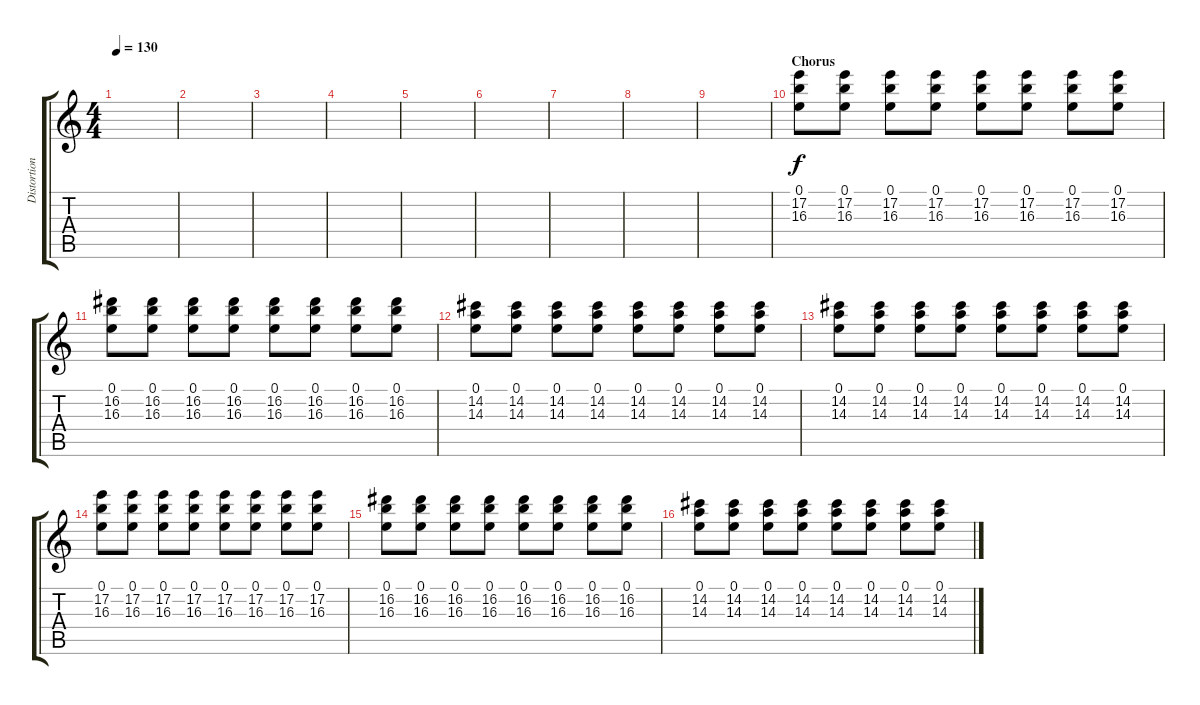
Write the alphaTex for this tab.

\track ("Distortion Guitar" "Distortion") {instrument distortionguitar}
\staff {score tabs}
\tuning (E4 B3 G3 D3 A2 E2) {hide}
\ts (4 4)
\tempo 130
\clef g2
\ks c
|
|
|
|
|
|
|
|
|
\section ("" "Chorus")
(0.1 17.2 16.3).8 (0.1 17.2 16.3).8 (0.1 17.2 16.3).8 (0.1 17.2 16.3).8 (0.1 17.2 16.3).8 (0.1 17.2 16.3).8 (0.1 17.2 16.3).8 (0.1 17.2 16.3).8 |
(0.1 16.2 16.3).8 (0.1 16.2 16.3).8 (0.1 16.2 16.3).8 (0.1 16.2 16.3).8 (0.1 16.2 16.3).8 (0.1 16.2 16.3).8 (0.1 16.2 16.3).8 (0.1 16.2 16.3).8 |
(0.1 14.2 14.3).8 (0.1 14.2 14.3).8 (0.1 14.2 14.3).8 (0.1 14.2 14.3).8 (0.1 14.2 14.3).8 (0.1 14.2 14.3).8 (0.1 14.2 14.3).8 (0.1 14.2 14.3).8 |
(0.1 14.2 14.3).8 (0.1 14.2 14.3).8 (0.1 14.2 14.3).8 (0.1 14.2 14.3).8 (0.1 14.2 14.3).8 (0.1 14.2 14.3).8 (0.1 14.2 14.3).8 (0.1 14.2 14.3).8 |
(0.1 17.2 16.3).8 (0.1 17.2 16.3).8 (0.1 17.2 16.3).8 (0.1 17.2 16.3).8 (0.1 17.2 16.3).8 (0.1 17.2 16.3).8 (0.1 17.2 16.3).8 (0.1 17.2 16.3).8 |
(0.1 16.2 16.3).8 (0.1 16.2 16.3).8 (0.1 16.2 16.3).8 (0.1 16.2 16.3).8 (0.1 16.2 16.3).8 (0.1 16.2 16.3).8 (0.1 16.2 16.3).8 (0.1 16.2 16.3).8 |
(0.1 14.2 14.3).8 (0.1 14.2 14.3).8 (0.1 14.2 14.3).8 (0.1 14.2 14.3).8 (0.1 14.2 14.3).8 (0.1 14.2 14.3).8 (0.1 14.2 14.3).8 (0.1 14.2 14.3).8
